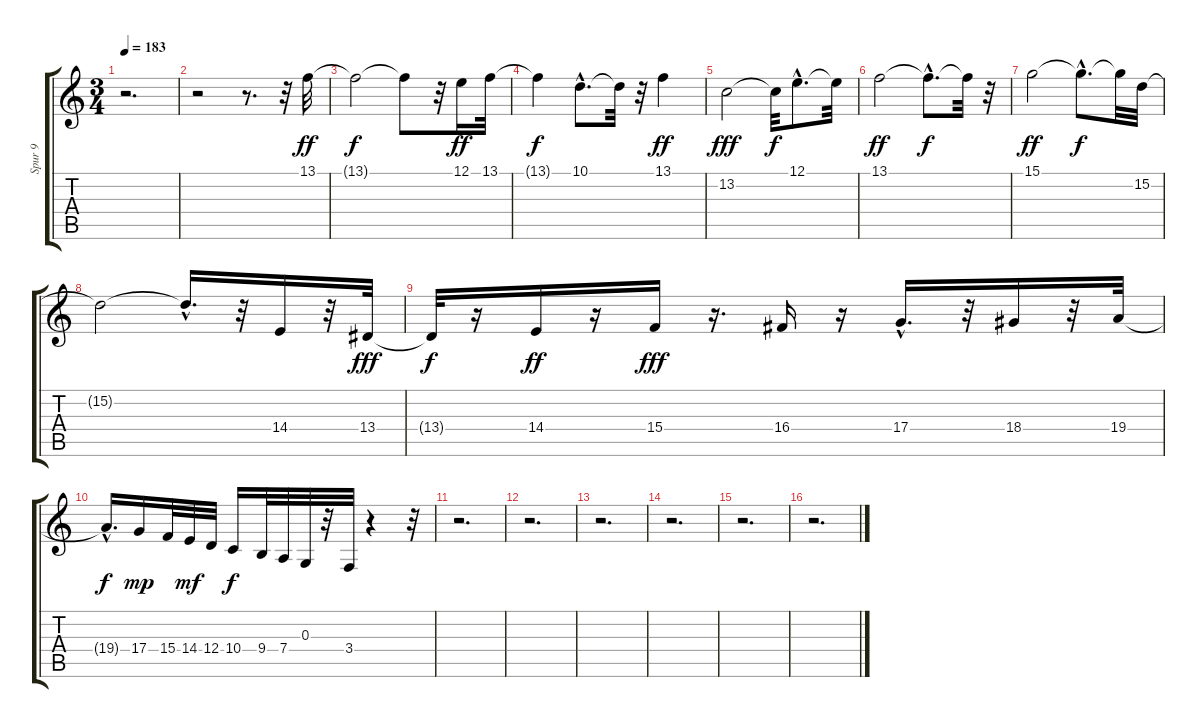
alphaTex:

\track ("Spur 9" "Spur 9") {instrument harmonica}
\staff {score tabs}
\tuning (E4 B3 G3 D3 A2 E2) {hide}
\ts (3 4)
\tempo 183
\clef g2
\ks c
r.2{d dy f} |
r.2 r.8{d} r.32 13.1.32{dy ff} |
13.1{t}.2{dy f} 13.1{t}.8 r.32 12.1.16{dy ff} 13.1.32 |
13.1{t}.4{dy f} 10.1{hac}.8{d} 10.1{t}.32 r.32 13.1.4{dy ff} |
13.2.2{dy fff} 13.2{t}.32{dy f} 12.1{hac}.8{d} 12.1{t}.32 |
13.1.2{dy ff} 13.1{hac t}.8{d dy f} 13.1{t}.32 r.32 |
15.1.2{dy ff} 15.1{hac t}.8{d dy f} 15.1{t}.32 15.2.32 |
15.2{t}.2 15.2{hac t}.16{d} r.32 14.4.16 r.32 13.4.32{dy fff} |
13.4{t}.32{dy f} r.16 14.4.16{dy ff} r.16 15.4.16{dy fff} r.16{d} 16.4.16 r.16 17.4{hac}.16{d} r.32 18.4.16 r.32 19.4.32 |
19.4{hac t}.16{d dy f} 17.4.16{dy mp} 15.4.32 14.4.32{dy mf} 12.4.32 10.4.16{dy f} 9.4.32 7.4.32 0.3.32 r.32 3.4.32 r.4 r.32 |
r.2{d} |
r.2{d} |
r.2{d} |
r.2{d} |
r.2{d} |
r.2{d}
